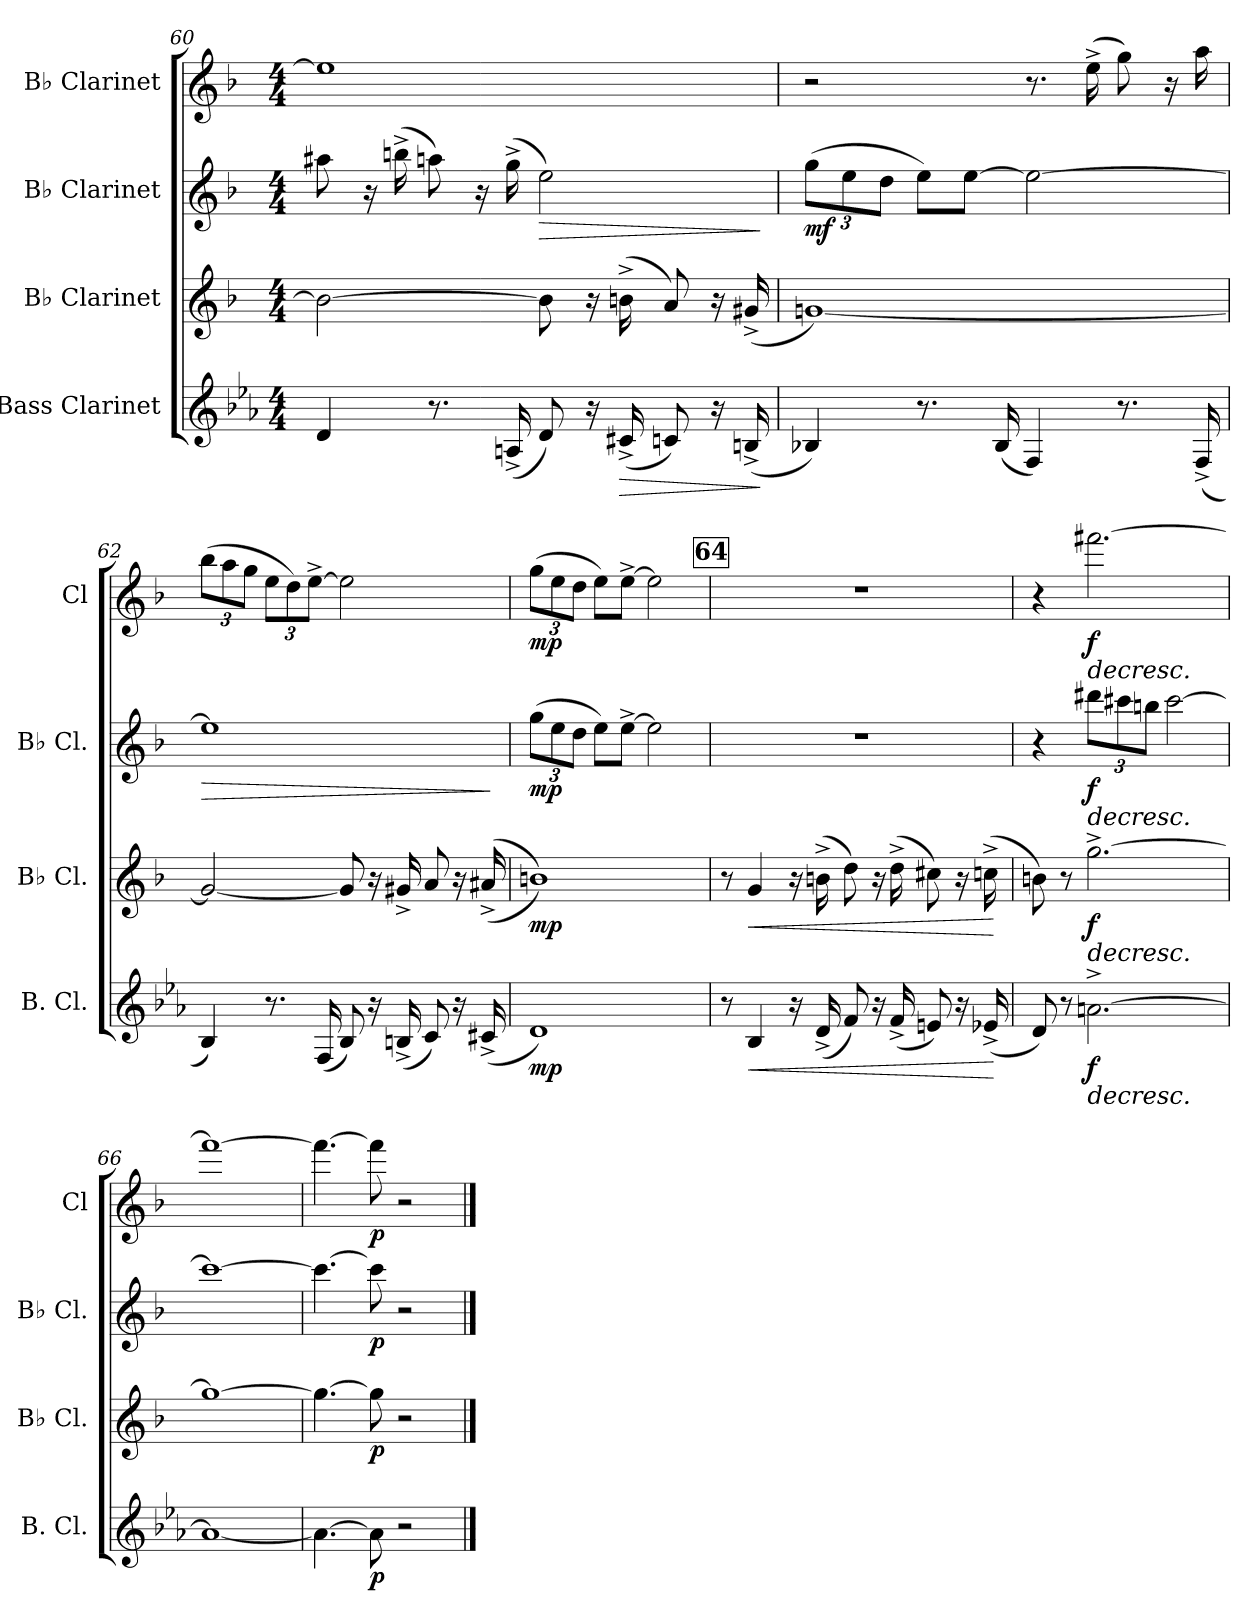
**kern	**dynam	**kern	**dynam	**kern	**dynam	**kern	**dynam
*part4	*part4	*part3	*part3	*part2	*part2	*part1	*part1
*staff4	*staff4	*staff3	*staff3	*staff2	*staff2	*staff1	*staff1
*I"Bass Clarinet	*	*I"B♭ Clarinet	*	*I"B♭ Clarinet	*	*I"B♭ Clarinet	*
*I'B. Cl.	*	*I'B♭ Cl.	*	*I'B♭ Cl.	*	*I'Cl	*
*clefG2	*	*clefG2	*	*clefG2	*	*clefG2	*
*ITrd8c14	*	*ITrd1c2	*	*ITrd1c2	*	*ITrd1c2	*
*k[b-e-a-]	*	*k[b-e-a-]	*	*k[b-e-a-]	*	*k[b-e-a-]	*
*M4/4	*	*M4/4	*	*M4/4	*	*M4/4	*
=60	=60	=60	=60	=60	=60	=60	=60
4D/	.	2a\_	.	8gg#X\	.	1dd]	.
.	.	.	.	16r	.	.	.
.	.	.	.	(16aan^\	.	.	.
8.r	.	.	.	8ggn\)	.	.	.
.	.	.	.	16r	.	.	.
(16AAn^/	.	.	.	(16ff^\	.	.	.
!	!	!	!	!	!LO:HP:b	!	!
8D/)	.	8a\]	.	2dd\)	>	.	.
16r	.	16r	.	.	.	.	.
!	!LO:HP:b	!	!	!	!	!	!
(16C#X^/	>	(16an^\	.	.	.	.	.
8Cn/)	.	8g/)	.	.	.	.	.
16r	.	16r	.	.	.	.	.
(16BBn^/	.	(16f#X^/	.	.	.	.	.
.	]	.	.	.	]	.	.
=61	=61	=61	=61	=61	=61	=61	=61
*	*	*	*	*Xbrackettup	*	*	*
!	!	!	!	!	!LO:DY:b	!	!
4BB-X/)	.	[1fn)	.	(12ff\L	mf	2r	.
.	.	.	.	12dd\	.	.	.
.	.	.	.	12cc\J	.	.	.
8.r	.	.	.	8dd\L)	.	.	.
.	.	.	.	[8dd\J	.	.	.
(16BB-/	.	.	.	.	.	.	.
4FF/)	.	.	.	2dd\_	.	8.r	.
.	.	.	.	.	.	(16dd^\	.
8.r	.	.	.	.	.	8ff\)	.
.	.	.	.	.	.	16r	.
(16FF^/	.	.	.	.	.	16gg\	.
!!LO:LB:g=z
=62	=62	=62	=62	=62	=62	=62	=62
!	!	!	!	!	!LO:HP:b	!	!
*	*	*	*	*	*	*Xbrackettup	*
4BB-/)	.	2f/_	.	1dd]	>	(12aa-\L	.
.	.	.	.	.	.	12gg\	.
.	.	.	.	.	.	12ff\J	.
8.r	.	.	.	.	.	12dd\L	.
.	.	.	.	.	.	12cc\)	.
.	.	.	.	.	.	[12dd^\J	.
(16FF/	.	.	.	.	.	.	.
8BB-/)	.	8f/]	.	.	.	2dd\]	.
16r	.	16r	.	.	.	.	.
(16BBn^/	.	16f#X^/	.	.	.	.	.
8C/)	.	8g/	.	.	.	.	.
16r	.	16r	.	.	.	.	.
(16C#X^/	.	((16g#X^/	.	.	.	.	.
.	.	.	.	.	]	.	.
=63	=63	=63	=63	=63	=63	=63	=63
!	!LO:DY:b	!	!LO:DY:b	!	!LO:DY:b	!	!LO:DY:b
1D)	mp	1an))	mp	(12ff\L	mp	(12ff\L	mp
.	.	.	.	12dd\	.	12dd\	.
.	.	.	.	12cc\J	.	12cc\J	.
.	.	.	.	8dd\L)	.	8dd\L)	.
.	.	.	.	[8dd^\J	.	[8dd^\J	.
.	.	.	.	2dd\]	.	2dd\]	.
!!LO:REH:place=s1:a:B:fs=14:t=64
=64	=64	=64	=64	=64	=64	=64	=64
8r	.	8r	.	1r	.	1r	.
!	!LO:HP:b	!	!LO:HP:b	!	!	!	!
4BB-/	<	4f/	<	.	.	.	.
16r	.	16r	.	.	.	.	.
(16D^/	.	(16an^\	.	.	.	.	.
8F/)	.	8cc\)	.	.	.	.	.
16r	.	16r	.	.	.	.	.
(16F^/	.	(16cc^\	.	.	.	.	.
8En/)	.	8bn\)	.	.	.	.	.
16r	.	16r	.	.	.	.	.
(16E-X^/	.	(16b-X^\	.	.	.	.	.
.	[	.	[	.	.	.	.
!!LO:LB:g=z
=65	=65	=65	=65	=65	=65	=65	=65
8D/)	.	8an\)	.	4r	.	4r	.
8r	.	8r	.	.	.	.	.
!	!LO:HP:b	!	!LO:HP:b	!	!LO:HP:b	!	!LO:HP:b
!	!LO:DY:n=1:b	!	!LO:DY:n=1:b	!	!LO:DY:n=1:b	!	!LO:DY:n=1:b
[2.An^\	> f	[2.ff^\	> f	12ccc#X\L	> f	[2.eeen\	> f
.	.	.	.	12bbn\	.	.	.
.	.	.	.	12aan\J	.	.	.
.	.	.	.	[2bb\	.	.	.
=66	=66	=66	=66	=66	=66	=66	=66
1A_	.	1ff_	.	1bb_	.	1eee_	.
=67	=67	=67	=67	=67	=67	=67	=67
4.A\_	.	4.ff\_	.	4.bb\_	.	4.eee\_	.
!	!LO:DY:b	!	!LO:DY:b	!	!LO:DY:b	!	!LO:DY:b
8A\]	p	8ff\]	p	8bb\]	p	8eee\]	p
2r	]	2r	]	2r	]	2r	]
==	==	==	==	==	==	==	==
*-	*-	*-	*-	*-	*-	*-	*-
